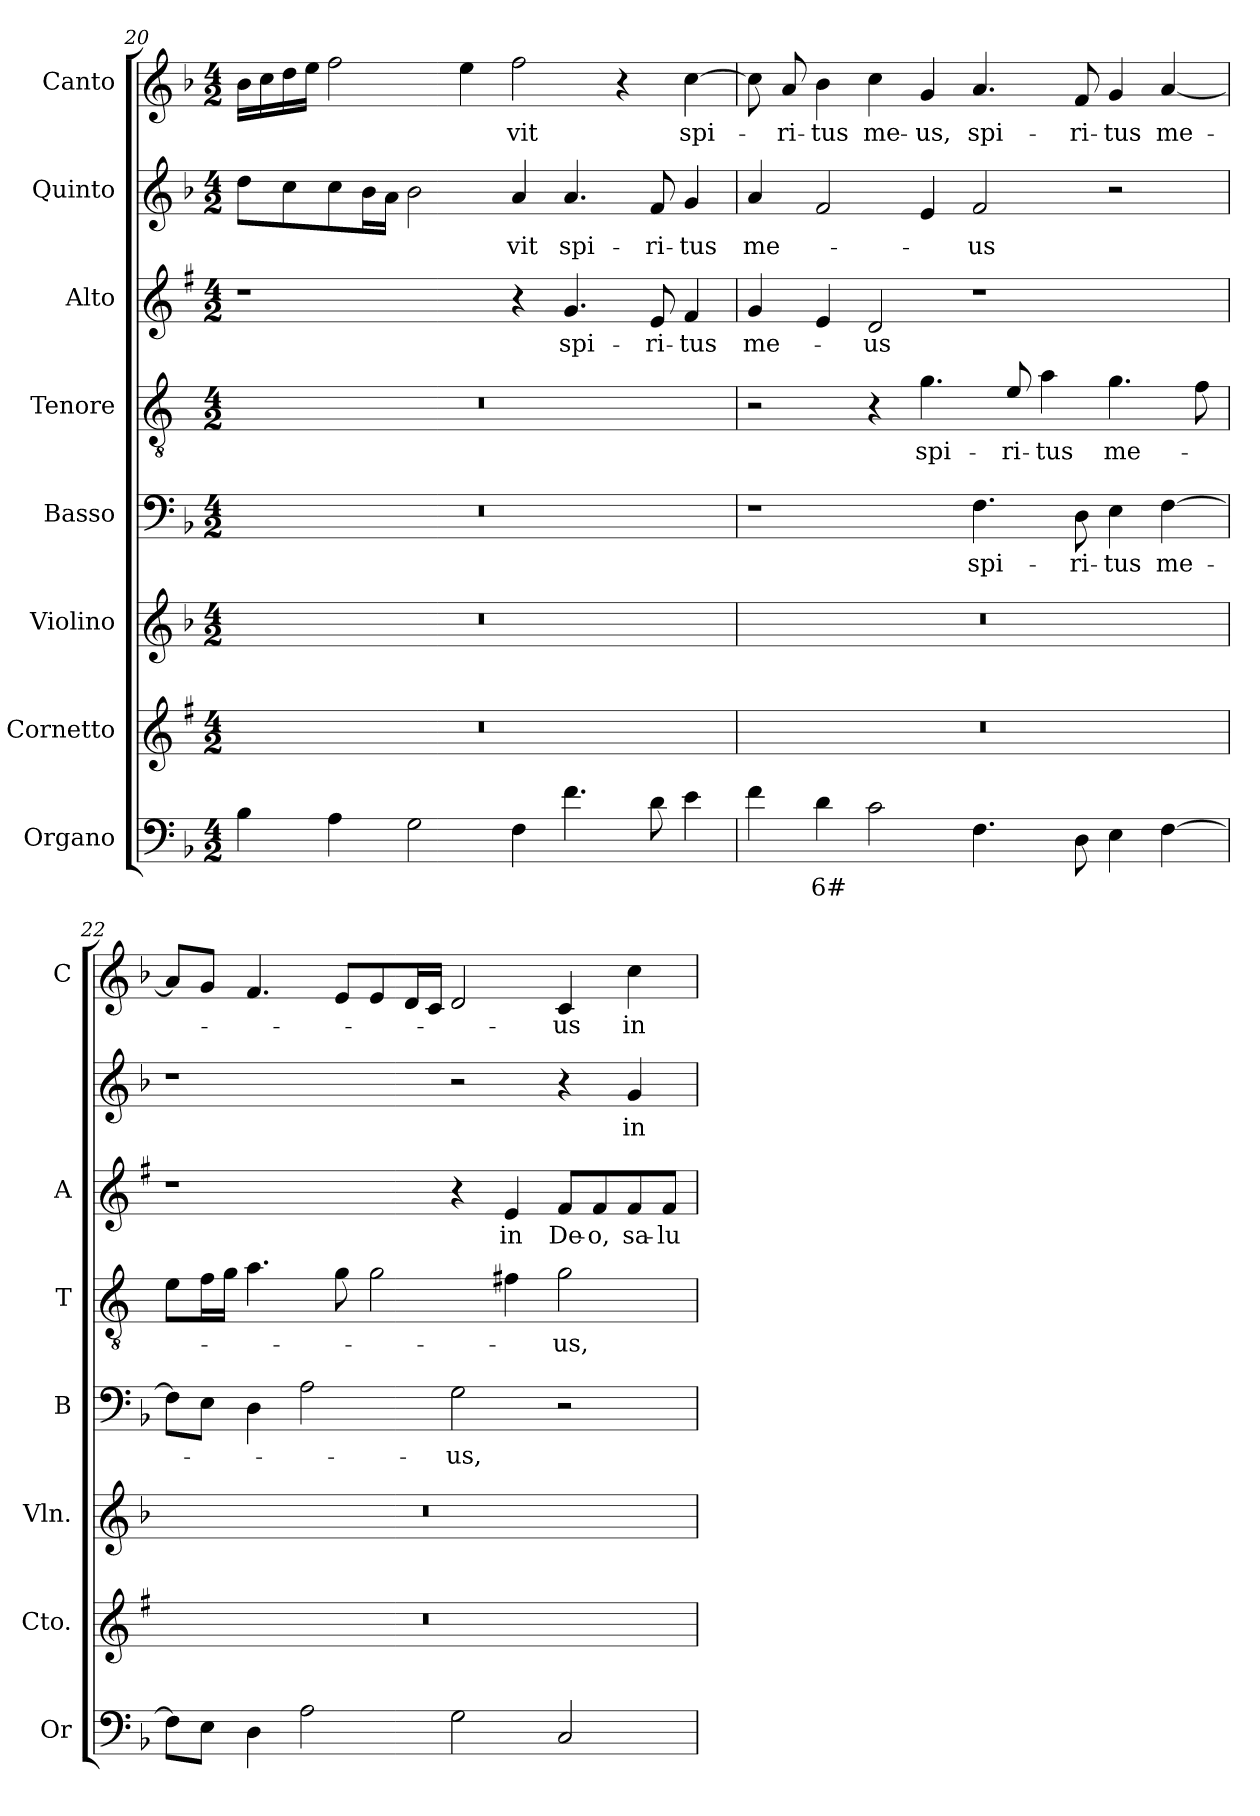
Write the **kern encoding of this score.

**kern	**text	**kern	**kern	**kern	**text	**kern	**text	**kern	**text	**kern	**text	**kern	**text
*part8	*part8	*part7	*part6	*part5	*part5	*part4	*part4	*part3	*part3	*part2	*part2	*part1	*part1
*staff8	*staff8	*staff7	*staff6	*staff5	*staff5	*staff4	*staff4	*staff3	*staff3	*staff2	*staff2	*staff1	*staff1
*I"Organo	*	*I"Cornetto	*I"Violino	*I"Basso	*	*I"Tenore	*	*I"Alto	*	*I"Quinto	*	*I"Canto	*
*I'Or	*	*I'Cto.	*I'Vln.	*I'B	*	*I'T	*	*I'A	*	*	*	*I'C	*
*clefF4	*	*clefG2	*clefG2	*clefF4	*	*clefGv2	*	*clefG2	*	*clefG2	*	*clefG2	*
*	*	*ITrd1c2	*	*	*	*ITrd4c7	*	*ITrd1c2	*	*	*	*	*
*k[b-]	*	*k[b-]	*k[b-]	*k[b-]	*	*k[b-]	*	*k[b-]	*	*k[b-]	*	*k[b-]	*
*F:	*	*F:	*F:	*F:	*	*F:	*	*F:	*	*F:	*	*F:	*
*M4/2	*	*M4/2	*M4/2	*M4/2	*	*M4/2	*	*M4/2	*	*M4/2	*	*M4/2	*
=20	=20	=20	=20	=20	=20	=20	=20	=20	=20	=20	=20	=20	=20
4B-\	.	0r	0r	0r	.	0r	.	1r	.	8dd\L	.	16b-\LL	.
.	.	.	.	.	.	.	.	.	.	.	.	16cc\	.
.	.	.	.	.	.	.	.	.	.	8cc\	.	16dd\	.
.	.	.	.	.	.	.	.	.	.	.	.	16ee\JJ	.
4A\	.	.	.	.	.	.	.	.	.	8cc\	.	2ff\	.
.	.	.	.	.	.	.	.	.	.	16b-\L	.	.	.
.	.	.	.	.	.	.	.	.	.	16a\JJ	.	.	.
2G\	.	.	.	.	.	.	.	.	.	2b-\	.	.	.
.	.	.	.	.	.	.	.	.	.	.	.	4ee\	.
!	!	!	!	!	!	!	!	!	!	!	!LO:LY:b	!	!LO:LY:b
4F\	.	.	.	.	.	.	.	4r	.	4a/	-vit	2ff\	-vit
!	!	!	!	!	!	!	!	!	!LO:LY:b	!	!LO:LY:b	!	!
4.f\	.	.	.	.	.	.	.	4.f/	spi-	4.a/	spi-	.	.
.	.	.	.	.	.	.	.	.	.	.	.	4r	.
!	!	!	!	!	!	!	!	!	!LO:LY:b	!	!LO:LY:b	!	!
8d\	.	.	.	.	.	.	.	8d/	-ri-	8f/	-ri-	.	.
!	!	!	!	!	!	!	!	!	!LO:LY:b	!	!LO:LY:b	!	!LO:LY:b
4e\	.	.	.	.	.	.	.	4e/	-tus	4g/	-tus	[4cc\	spi-
!!LO:PB:g=z
=21	=21	=21	=21	=21	=21	=21	=21	=21	=21	=21	=21	=21	=21
!	!	!	!	!	!	!	!	!	!LO:LY:b	!	!LO:LY:b	!	!
4f\	.	0r	0r	1r	.	2r	.	4f/	me-	4a/	me-	8cc\]	.
!	!	!	!	!	!	!	!	!	!	!	!	!	!LO:LY:b
.	.	.	.	.	.	.	.	.	.	.	.	8a/	-ri-
!	!LO:LY:b	!	!	!	!	!	!	!	!	!	!	!	!LO:LY:b
4d\	6#	.	.	.	.	.	.	4d/	.	2f/	.	4b-\	-tus
!	!	!	!	!	!	!	!	!	!LO:LY:b	!	!	!	!LO:LY:b
2c\	.	.	.	.	.	4r	.	2c/	-us	.	.	4cc\	me-
!	!	!	!	!	!	!	!LO:LY:b	!	!	!	!	!	!LO:LY:b
.	.	.	.	.	.	4.c\	spi-	.	.	4e/	.	4g/	-us,
!	!	!	!	!	!LO:LY:b	!	!	!	!	!	!LO:LY:b	!	!LO:LY:b
4.F\	.	.	.	4.F\	spi-	.	.	1r	.	2f/	-us	4.a/	spi-
!	!	!	!	!	!	!	!LO:LY:b	!	!	!	!	!	!
.	.	.	.	.	.	8A/	-ri-	.	.	.	.	.	.
!	!	!	!	!	!	!	!LO:LY:b	!	!	!	!	!	!
.	.	.	.	.	.	4d\	-tus	.	.	.	.	.	.
!	!	!	!	!	!LO:LY:b	!	!	!	!	!	!	!	!LO:LY:b
8D\	.	.	.	8D\	-ri-	.	.	.	.	.	.	8f/	-ri-
!	!	!	!	!	!LO:LY:b	!	!LO:LY:b	!	!	!	!	!	!LO:LY:b
4E\	.	.	.	4E\	-tus	4.c\	me-	.	.	2r	.	4g/	-tus
!	!	!	!	!	!LO:LY:b	!	!	!	!	!	!	!	!LO:LY:b
[4F\	.	.	.	[4F\	me-	.	.	.	.	.	.	[4a/	me-
.	.	.	.	.	.	8B-\	.	.	.	.	.	.	.
=22	=22	=22	=22	=22	=22	=22	=22	=22	=22	=22	=22	=22	=22
8F\L]	.	0r	0r	8F\L]	.	8A\L	.	1r	.	1r	.	8a/L]	.
8E\J	.	.	.	8E\J	.	16B-\L	.	.	.	.	.	8g/J	.
.	.	.	.	.	.	16c\JJ	.	.	.	.	.	.	.
4D\	.	.	.	4D\	.	4.d\	.	.	.	.	.	4.f/	.
2A\	.	.	.	2A\	.	.	.	.	.	.	.	.	.
.	.	.	.	.	.	8c\	.	.	.	.	.	8e/L	.
.	.	.	.	.	.	2c\	.	.	.	.	.	8e/	.
.	.	.	.	.	.	.	.	.	.	.	.	16d/L	.
.	.	.	.	.	.	.	.	.	.	.	.	16c/JJ	.
!	!	!	!	!	!LO:LY:b	!	!	!	!	!	!	!	!
2G\	.	.	.	2G\	-us,	.	.	4r	.	2r	.	2d/	.
!	!	!	!	!	!	!	!	!	!LO:LY:b	!	!	!	!
.	.	.	.	.	.	4Bn\	.	4d/	in	.	.	.	.
!	!	!	!	!	!	!	!LO:LY:b	!	!LO:LY:b	!	!	!	!LO:LY:b
2C/	.	.	.	2r	.	2c\	-us,	8e/L	De-	4r	.	4c/	-us
!	!	!	!	!	!	!	!	!	!LO:LY:b	!	!	!	!
.	.	.	.	.	.	.	.	8e/	-o,	.	.	.	.
!	!	!	!	!	!	!	!	!	!LO:LY:b	!	!LO:LY:b	!	!LO:LY:b
.	.	.	.	.	.	.	.	8e/	sa-	4g/	in	4cc\	in
!	!	!	!	!	!	!	!	!	!LO:LY:b	!	!	!	!
.	.	.	.	.	.	.	.	8e/J	-lu-	.	.	.	.
=	=	=	=	=	=	=	=	=	=	=	=	=	=
*-	*-	*-	*-	*-	*-	*-	*-	*-	*-	*-	*-	*-	*-
